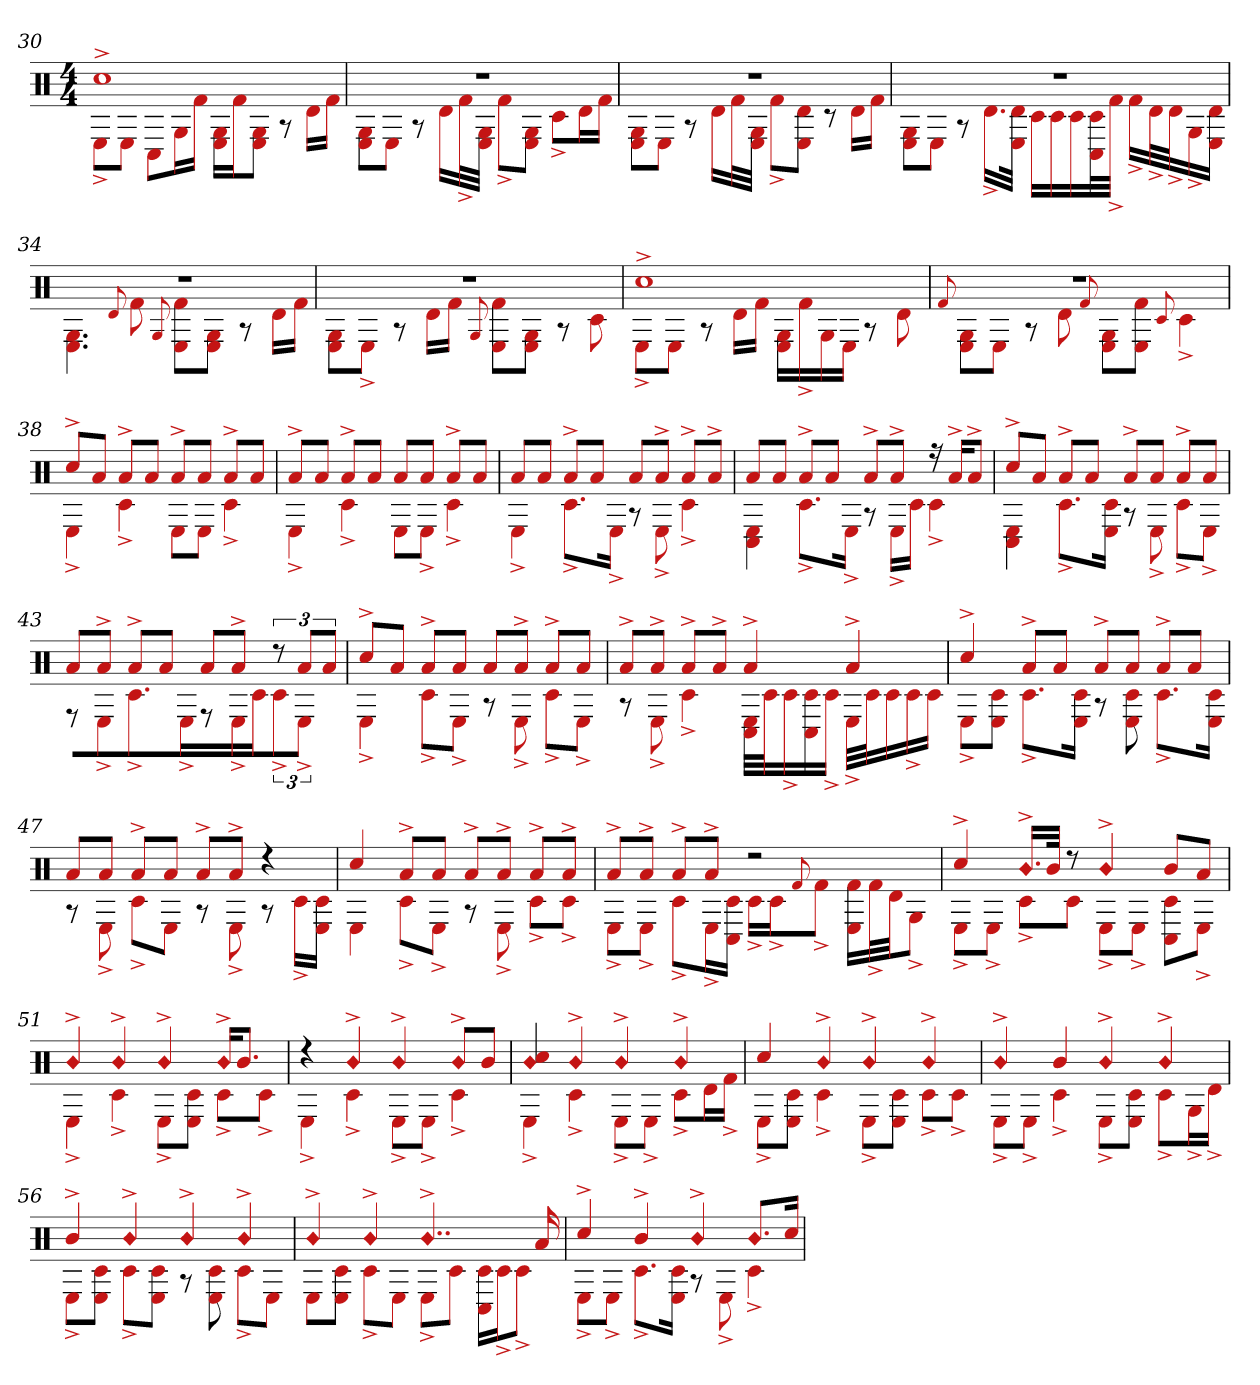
**kern
*part1
*staff1
*clefX
*k[]
*M4/4
=30
*^
1cc#^	8E^L
.	8EJ
.	8C#L
.	16GL
.	16f#JJ
.	16E 16GLL
.	16f#J
.	8G 8EJ
.	8r
.	16dLL
.	16f#JJ
=31	=31
1r	8E 8GL
.	8EJ
.	8r
.	16dLL
.	32f#^L
.	32E 32GJJJ
.	8f#^L
.	8G 8EJ
.	8c#^L
.	16dL
.	16f#JJ
=32	=32
1r	8E 8GL
.	8EJ
.	8r
.	16dLL
.	32f#L
.	32E 32GJJJ
.	8f#^L
.	8d 8EJ
.	8r
.	16dLL
.	16f#JJ
=33	=33
1r	8E 8GL
.	8EJ
.	8r
.	16.d^LL
.	32E 32dJJk
.	16c#LL
.	16c#
.	16c#
.	32C# 32c#L
.	32f#^JJJ
.	16f#^LL
.	32d^L
.	32d^J
.	16G^
.	16d 16EJJ
=34	=34
1r	4.G 4.E
.	8qqd
.	8f#
.	8qqG
.	8E 8f#L
.	8G 8EJ
.	8r
.	16dLL
.	16f#JJ
=35	=35
1r	8E 8GL
.	8E^J
.	8r
.	16dLL
.	16f#JJ
.	8qqG
.	8E 8f#L
.	8G 8EJ
.	8r
.	8c#
=36	=36
1cc#^	8E^L
.	8EJ
.	8r
.	16dLL
.	16f#JJ
.	16E 16GLL
.	16f#^
.	16G
.	16EJJ
.	8r
.	8d
=37	=37
.	8qqf#
1r	8E 8GL
.	8EJ
.	8r
.	8d
.	8qqf#
.	8E 8GL
.	8f# 8EJ
.	8qqc#
.	4c#^
=38	=38
8cc#^L	4E^
8aJ	.
8a^L	4c#^
8aJ	.
8a^L	8EL
8aJ	8EJ
8a^L	4c#^
8aJ	.
=39	=39
8a^L	4E^
8aJ	.
8a^L	4c#^
8aJ	.
8aL	8EL
8aJ	8E^J
8a^L	4c#^
8aJ	.
=40	=40
8aL	4E^
8aJ	.
8a^L	8.c#^L
8aJ	.
.	16E^Jk
8aL	8r
8a^J	8E^
8a^L	4c#^
8a^J	.
=41	=41
8aL	4C# 4E
8aJ	.
8a^L	8.c#^L
8aJ	.
.	16E^Jk
8a^L	8r
8a^J	16E^LL
.	16c#JJ
16r	4c#^
16a^KL	.
8a^J	.
=42	=42
8cc#^L	4E 4C#
8aJ	.
8a^L	8.c#^L
8aJ	.
.	16E 16c#Jk
8a^L	8r
8aJ	8E^
8a^L	8c#^L
8aJ	8E^J
=43	=43
8aL	8r
8a^J	8E^
8a^L	8.c#^L
8aJ	.
.	16E^Jk
8aL	8r
8a^J	16E^LL
.	16c#JJ
12r	12c#^J
12aL	6E^
12aJ	.
=44	=44
8cc#^L	4E^
8aJ	.
8a^L	8c#^L
8aJ	8E^J
8aL	8r
8a^J	8E^
8a^L	8c#^L
8aJ	8E^J
=45	=45
8a^L	8r
8a^J	8E^
8a^L	4c#^
8a^J	.
4a^	32E 32C#LLL
.	32c#J
.	16c#^
.	16C# 16c#
.	16c#^JJ
4a^	32E^LLL
.	32c#J
.	16c#
.	16c#^
.	16c#JJ
=46	=46
4cc#^	8E^L
.	8E 8c#J
8a^L	8.c#^L
8aJ	.
.	16E 16c#Jk
8a^L	8r
8aJ	8E 8c#
8a^L	8.c#^L
8aJ	.
.	16E 16c#Jk
=47	=47
8aL	8r
8aJ	8E^
8a^L	8c#^L
8aJ	8EJ
8a^L	8r
8a^J	8E^
4r	8r
.	16c#^LL
.	16c# 16EJJ
=48	=48
4cc#	4E
8a^L	8c#^L
8aJ	8E^J
8a^L	8r
8a^J	8E^
8a^L	8c#^L
8a^J	8c#^J
=49	=49
8a^L	8E^L
8a^J	8E^J
8a^L	8c#^L
8a^J	16E^L
.	16c# 16C#JJ
2r	16c#^LL
.	16c#^J
.	8qqf#
.	8f#^J
.	16f# 16ELL
.	32f#^L
.	32dJJ
.	8G^J
=50	=50
4cc#^	8E^L
.	8E^J
!LO:N:head=diamond	!
16.b^LL	8c#^L
32bJJk	.
8r	8c#J
!LO:N:head=diamond	!
4b^	8E^L
.	8E^J
8bL	8C# 8c#L
8aJ	8E^J
=51	=51
!LO:N:head=diamond	!
4b^	4E^
!LO:N:head=diamond	!
4b^	4c#^
!LO:N:head=diamond	!
4b^	8E^L
.	8E 8c#J
!LO:N:head=diamond	!
16b^KL	8c#^L
8.bJ	.
.	8c#^J
=52	=52
4r	4E^
!LO:N:head=diamond	!
4b^	4c#^
!LO:N:head=diamond	!
4b^	8E^L
.	8E^J
!LO:N:head=diamond	!
8b^L	4c#^
8bJ	.
=53	=53
!LO:N:n=1:head=diamond	!
4b 4cc#	4E^
!LO:N:head=diamond	!
4b^	4c#^
!LO:N:head=diamond	!
4b^	8E^L
.	8E^J
!LO:N:head=diamond	!
4b^	8c#^L
.	16dL
.	16f#^JJ
=54	=54
4cc#	8E^L
.	8E 8c#J
!LO:N:head=diamond	!
4b^	4c#^
!LO:N:head=diamond	!
4b^	8E^L
.	8E 8c#J
!LO:N:head=diamond	!
4b^	8c#^L
.	8c#^J
=55	=55
!LO:N:head=diamond	!
4b^	8E^L
.	8E^J
4b	4c#^
!LO:N:head=diamond	!
4b^	8E^L
.	8E 8c#J
!LO:N:head=diamond	!
4b^	8c#^L
.	16G^L
.	16d^JJ
=56	=56
4b^	8E^L
.	8E 8c#J
!LO:N:head=diamond	!
4b^	8c#^L
.	8E 8c#J
!LO:N:head=diamond	!
4b^	8r
.	8E 8c#
!LO:N:head=diamond	!
4b^	8c#^L
.	8EJ
=57	=57
!LO:N:head=diamond	!
4b^	8EL
.	8E 8c#J
!LO:N:head=diamond	!
4b^	8c#^L
.	8EJ
!LO:N:head=diamond	!
4..b^	8E^L
.	8c#J
.	16c# 16C#LL
.	16c#^J
.	8c#^J
16a	.
=58	=58
4cc#^	8E^L
.	8E^J
4b^	8.c#^L
.	16E 16c#Jk
!LO:N:head=diamond	!
4b^	8r
.	8E^
!LO:N:head=diamond	!
8.bL	4c#^
16cc#Jk	.
*v	*v
=
*-
